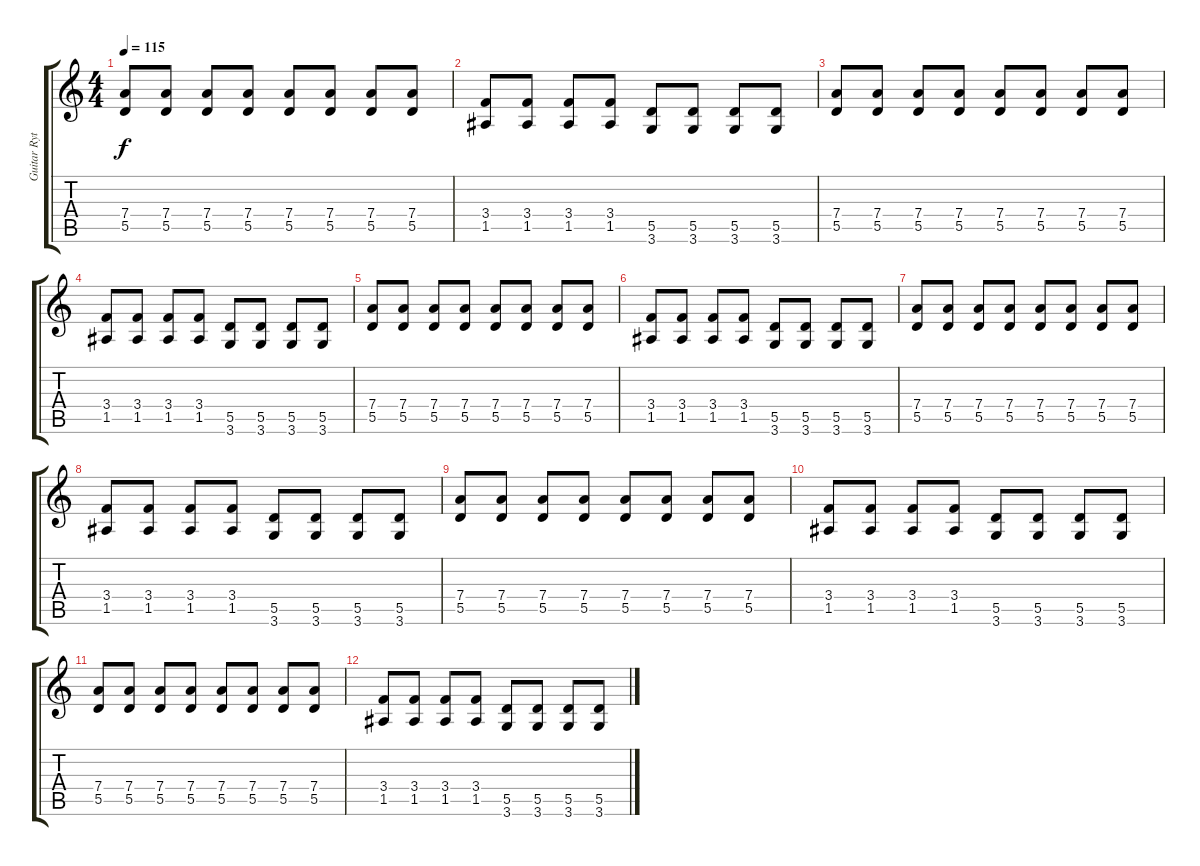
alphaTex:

\track ("Guitar Rythm" "Guitar Ryt") {instrument distortionguitar}
\staff {score tabs}
\tuning (E4 B3 G3 D3 A2 E2) {hide}
\ts (4 4)
\tempo 115
\clef g2
\ks c
(7.4 5.5).8{dy f} (7.4 5.5).8 (7.4 5.5).8 (7.4 5.5).8 (7.4 5.5).8 (7.4 5.5).8 (7.4 5.5).8 (7.4 5.5).8 |
(3.4 1.5).8 (3.4 1.5).8 (3.4 1.5).8 (3.4 1.5).8 (5.5 3.6).8 (5.5 3.6).8 (5.5 3.6).8 (5.5 3.6).8 |
(7.4 5.5).8 (7.4 5.5).8 (7.4 5.5).8 (7.4 5.5).8 (7.4 5.5).8 (7.4 5.5).8 (7.4 5.5).8 (7.4 5.5).8 |
(3.4 1.5).8 (3.4 1.5).8 (3.4 1.5).8 (3.4 1.5).8 (5.5 3.6).8 (5.5 3.6).8 (5.5 3.6).8 (5.5 3.6).8 |
(7.4 5.5).8 (7.4 5.5).8 (7.4 5.5).8 (7.4 5.5).8 (7.4 5.5).8 (7.4 5.5).8 (7.4 5.5).8 (7.4 5.5).8 |
(3.4 1.5).8 (3.4 1.5).8 (3.4 1.5).8 (3.4 1.5).8 (5.5 3.6).8 (5.5 3.6).8 (5.5 3.6).8 (5.5 3.6).8 |
(7.4 5.5).8 (7.4 5.5).8 (7.4 5.5).8 (7.4 5.5).8 (7.4 5.5).8 (7.4 5.5).8 (7.4 5.5).8 (7.4 5.5).8 |
(3.4 1.5).8 (3.4 1.5).8 (3.4 1.5).8 (3.4 1.5).8 (5.5 3.6).8 (5.5 3.6).8 (5.5 3.6).8 (5.5 3.6).8 |
(7.4 5.5).8{volume 0} (7.4 5.5).8 (7.4 5.5).8 (7.4 5.5).8 (7.4 5.5).8 (7.4 5.5).8 (7.4 5.5).8 (7.4 5.5).8 |
(3.4 1.5).8 (3.4 1.5).8 (3.4 1.5).8 (3.4 1.5).8 (5.5 3.6).8 (5.5 3.6).8 (5.5 3.6).8 (5.5 3.6).8 |
(7.4 5.5).8 (7.4 5.5).8 (7.4 5.5).8 (7.4 5.5).8 (7.4 5.5).8 (7.4 5.5).8 (7.4 5.5).8 (7.4 5.5).8 |
(3.4 1.5).8 (3.4 1.5).8 (3.4 1.5).8 (3.4 1.5).8 (5.5 3.6).8 (5.5 3.6).8 (5.5 3.6).8 (5.5 3.6).8
